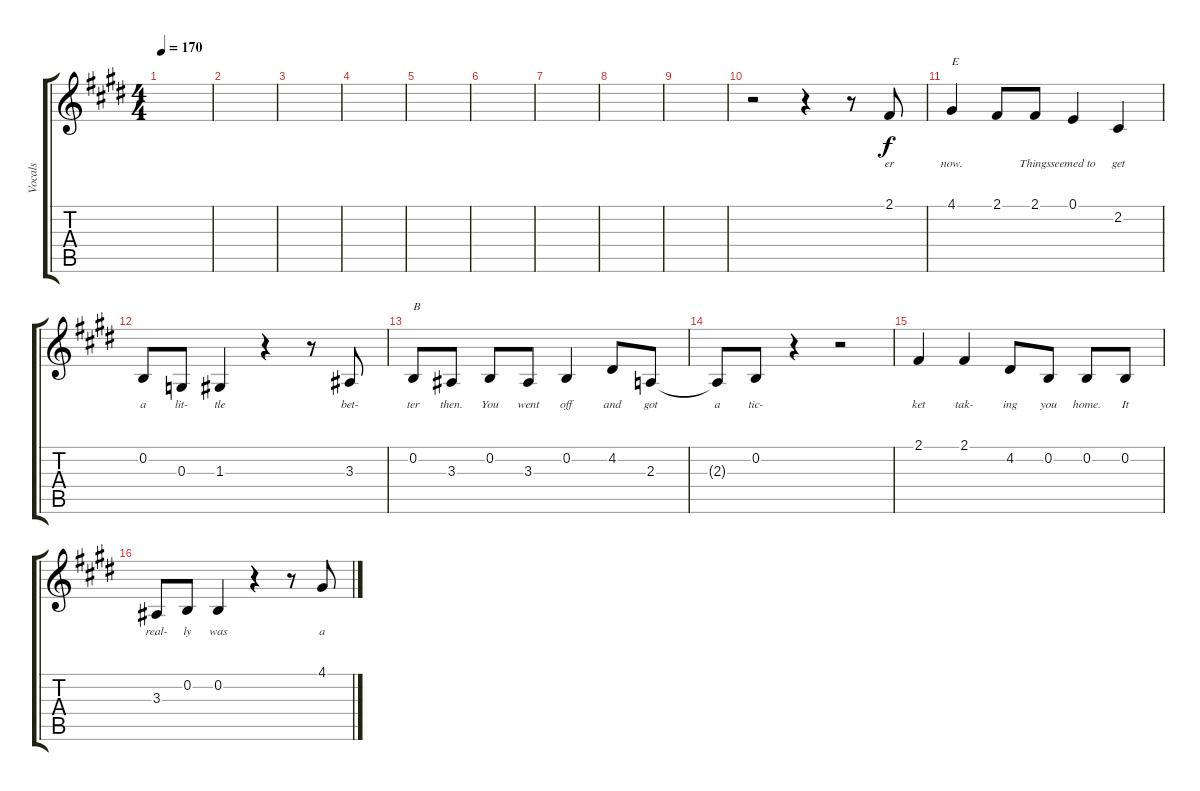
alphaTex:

\track ("Vocals" "Vocals") {instrument tenorsax}
\staff {score tabs}
\tuning (E4 B3 G3 D3 A2 E2) {hide}
\ts (4 4)
\tempo 170
\clef g2
\ks e
|
|
|
|
|
|
|
|
|
r.2 r.4 r.8 2.1.8{lyrics (0 "er") lyrics (1 "") lyrics (2 "") lyrics (3 "") lyrics (4 "")} |
4.1.4{txt "E" lyrics (0 "now.") lyrics (1 "") lyrics (2 "") lyrics (3 "") lyrics (4 "")} 2.1.8{lyrics (0 "") lyrics (1 "") lyrics (2 "") lyrics (3 "") lyrics (4 "")} 2.1.8{lyrics (0 "Things") lyrics (1 "") lyrics (2 "") lyrics (3 "") lyrics (4 "")} 0.1.4{lyrics (0 "seemed to") lyrics (1 "") lyrics (2 "") lyrics (3 "") lyrics (4 "")} 2.2.4{lyrics (0 "get") lyrics (1 "") lyrics (2 "") lyrics (3 "") lyrics (4 "")} |
0.2.8{lyrics (0 "a") lyrics (1 "") lyrics (2 "") lyrics (3 "") lyrics (4 "")} 0.3.8{lyrics (0 "lit-") lyrics (1 "") lyrics (2 "") lyrics (3 "") lyrics (4 "")} 1.3.4{lyrics (0 "tle") lyrics (1 "") lyrics (2 "") lyrics (3 "") lyrics (4 "")} r.4 r.8 3.3.8{lyrics (0 "bet-") lyrics (1 "") lyrics (2 "") lyrics (3 "") lyrics (4 "")} |
0.2.8{txt "B" lyrics (0 "ter") lyrics (1 "") lyrics (2 "") lyrics (3 "") lyrics (4 "")} 3.3.8{lyrics (0 "then.") lyrics (1 "") lyrics (2 "") lyrics (3 "") lyrics (4 "")} 0.2.8{lyrics (0 "You") lyrics (1 "") lyrics (2 "") lyrics (3 "") lyrics (4 "")} 3.3.8{lyrics (0 "went") lyrics (1 "") lyrics (2 "") lyrics (3 "") lyrics (4 "")} 0.2.4{lyrics (0 "off") lyrics (1 "") lyrics (2 "") lyrics (3 "") lyrics (4 "")} 4.2.8{lyrics (0 "and") lyrics (1 "") lyrics (2 "") lyrics (3 "") lyrics (4 "")} 2.3.8{lyrics (0 "got") lyrics (1 "") lyrics (2 "") lyrics (3 "") lyrics (4 "")} |
2.3{t}.8{lyrics (0 "a") lyrics (1 "") lyrics (2 "") lyrics (3 "") lyrics (4 "")} 0.2.8{lyrics (0 "tic-") lyrics (1 "") lyrics (2 "") lyrics (3 "") lyrics (4 "")} r.4 r.2 |
2.1.4{lyrics (0 "ket") lyrics (1 "") lyrics (2 "") lyrics (3 "") lyrics (4 "")} 2.1.4{lyrics (0 "tak-") lyrics (1 "") lyrics (2 "") lyrics (3 "") lyrics (4 "")} 4.2.8{lyrics (0 "ing") lyrics (1 "") lyrics (2 "") lyrics (3 "") lyrics (4 "")} 0.2.8{lyrics (0 "you") lyrics (1 "") lyrics (2 "") lyrics (3 "") lyrics (4 "")} 0.2.8{lyrics (0 "home.") lyrics (1 "") lyrics (2 "") lyrics (3 "") lyrics (4 "")} 0.2.8{lyrics (0 "It") lyrics (1 "") lyrics (2 "") lyrics (3 "") lyrics (4 "")} |
3.3.8{lyrics (0 "real-") lyrics (1 "") lyrics (2 "") lyrics (3 "") lyrics (4 "")} 0.2.8{lyrics (0 "ly") lyrics (1 "") lyrics (2 "") lyrics (3 "") lyrics (4 "")} 0.2.4{lyrics (0 "was") lyrics (1 "") lyrics (2 "") lyrics (3 "") lyrics (4 "")} r.4 r.8 4.1.8{lyrics (0 "a") lyrics (1 "") lyrics (2 "") lyrics (3 "") lyrics (4 "")}
